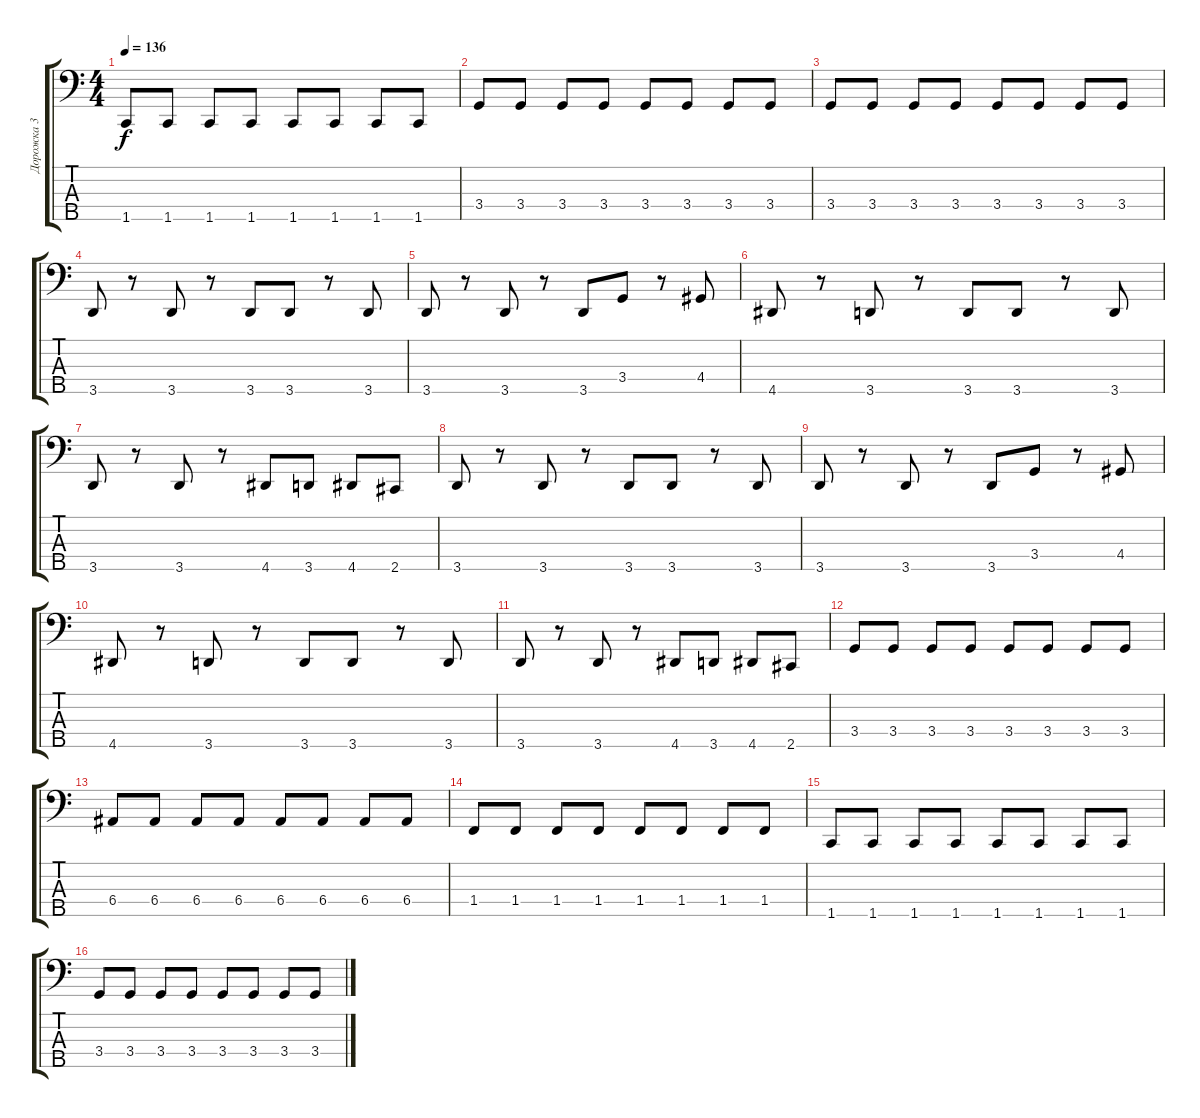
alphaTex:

\track ("Дорожка 3" "Дорожка 3") {instrument electricbassfinger}
\staff {score tabs}
\tuning (G2 D2 A1 E1 B0) {hide}
\ts (4 4)
\tempo 136
\clef f4
\ks c
1.5.8{dy f} 1.5.8 1.5.8 1.5.8 1.5.8 1.5.8 1.5.8 1.5.8 |
3.4.8 3.4.8 3.4.8 3.4.8 3.4.8 3.4.8 3.4.8 3.4.8 |
3.4.8 3.4.8 3.4.8 3.4.8 3.4.8 3.4.8 3.4.8 3.4.8 |
3.5.8 r.8 3.5.8 r.8 3.5.8 3.5.8 r.8 3.5.8 |
3.5.8 r.8 3.5.8 r.8 3.5.8 3.4.8 r.8 4.4.8 |
4.5.8 r.8 3.5.8 r.8 3.5.8 3.5.8 r.8 3.5.8 |
3.5.8 r.8 3.5.8 r.8 4.5.8 3.5.8 4.5.8 2.5.8 |
3.5.8 r.8 3.5.8 r.8 3.5.8 3.5.8 r.8 3.5.8 |
3.5.8 r.8 3.5.8 r.8 3.5.8 3.4.8 r.8 4.4.8 |
4.5.8 r.8 3.5.8 r.8 3.5.8 3.5.8 r.8 3.5.8 |
3.5.8 r.8 3.5.8 r.8 4.5.8 3.5.8 4.5.8 2.5.8 |
3.4.8 3.4.8 3.4.8 3.4.8 3.4.8 3.4.8 3.4.8 3.4.8 |
6.4.8 6.4.8 6.4.8 6.4.8 6.4.8 6.4.8 6.4.8 6.4.8 |
1.4.8 1.4.8 1.4.8 1.4.8 1.4.8 1.4.8 1.4.8 1.4.8 |
1.5.8 1.5.8 1.5.8 1.5.8 1.5.8 1.5.8 1.5.8 1.5.8 |
3.4.8 3.4.8 3.4.8 3.4.8 3.4.8 3.4.8 3.4.8 3.4.8
